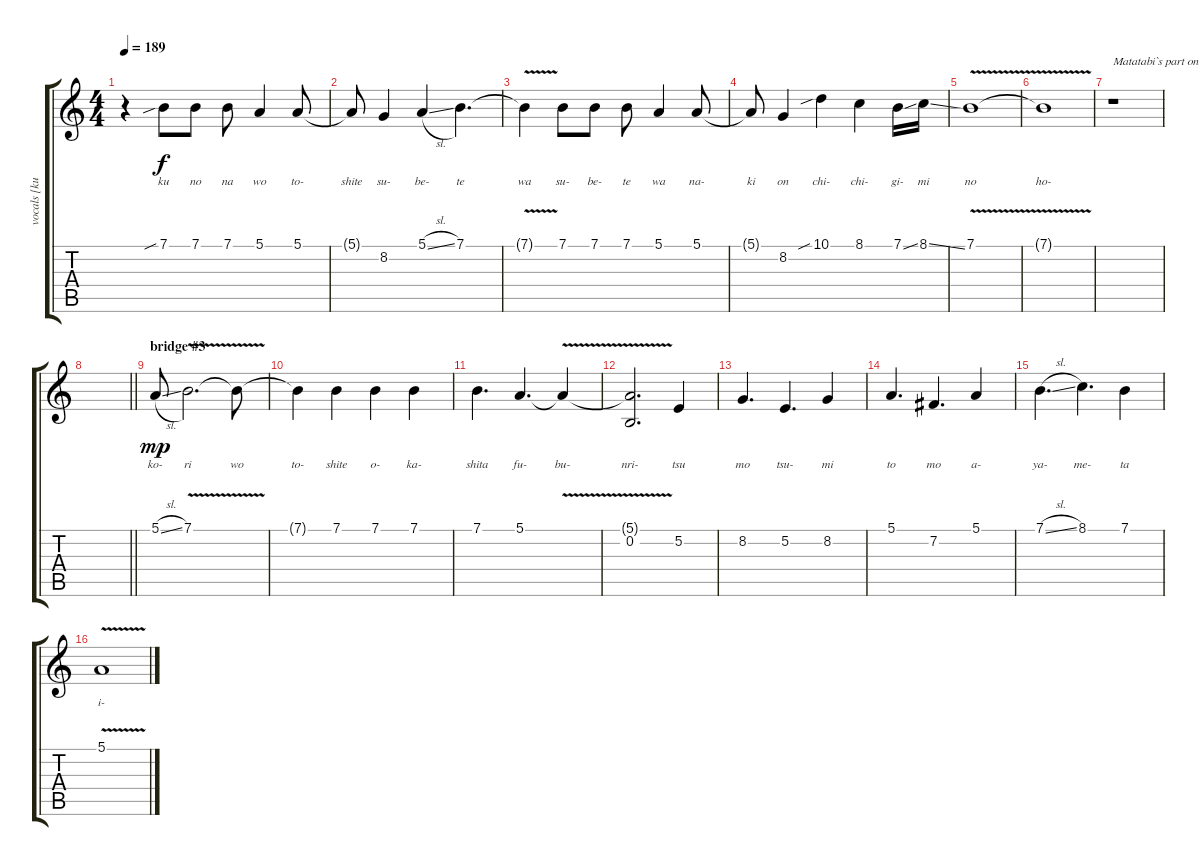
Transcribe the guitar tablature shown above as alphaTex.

\track ("vocals [kuroneko]" "vocals [ku") {instrument flute}
\staff {score tabs}
\tuning (E4 B3 G3 D3 A2 E2) {hide}
\ts (4 4)
\tempo 189
\clef g2
\ks c
r.4{dy f} 7.1{sib}.8{lyrics (0 "ku") lyrics (1 "") lyrics (2 "") lyrics (3 "") lyrics (4 "")} 7.1.8{lyrics (0 "no") lyrics (1 "") lyrics (2 "") lyrics (3 "") lyrics (4 "")} 7.1.8{lyrics (0 "na") lyrics (1 "") lyrics (2 "") lyrics (3 "") lyrics (4 "")} 5.1.4{lyrics (0 "wo") lyrics (1 "") lyrics (2 "") lyrics (3 "") lyrics (4 "")} 5.1.8{lyrics (0 "to-") lyrics (1 "") lyrics (2 "") lyrics (3 "") lyrics (4 "")} |
5.1{t}.8{lyrics (0 "shite") lyrics (1 "") lyrics (2 "") lyrics (3 "") lyrics (4 "")} 8.2.4{lyrics (0 "su-") lyrics (1 "") lyrics (2 "") lyrics (3 "") lyrics (4 "")} 5.1{sl}.4{lyrics (0 "be-") lyrics (1 "") lyrics (2 "") lyrics (3 "") lyrics (4 "")} 7.1.4{d lyrics (0 "te") lyrics (1 "") lyrics (2 "") lyrics (3 "") lyrics (4 "")} |
7.1{v t}.4{lyrics (0 "wa") lyrics (1 "") lyrics (2 "") lyrics (3 "") lyrics (4 "")} 7.1.8{lyrics (0 "su-") lyrics (1 "") lyrics (2 "") lyrics (3 "") lyrics (4 "")} 7.1.8{lyrics (0 "be-") lyrics (1 "") lyrics (2 "") lyrics (3 "") lyrics (4 "")} 7.1.8{lyrics (0 "te") lyrics (1 "") lyrics (2 "") lyrics (3 "") lyrics (4 "")} 5.1.4{lyrics (0 "wa") lyrics (1 "") lyrics (2 "") lyrics (3 "") lyrics (4 "")} 5.1.8{lyrics (0 "na-") lyrics (1 "") lyrics (2 "") lyrics (3 "") lyrics (4 "")} |
5.1{t}.8{lyrics (0 "ki") lyrics (1 "") lyrics (2 "") lyrics (3 "") lyrics (4 "")} 8.2.4{lyrics (0 "on") lyrics (1 "") lyrics (2 "") lyrics (3 "") lyrics (4 "")} 10.1{sib}.4{lyrics (0 "chi-") lyrics (1 "") lyrics (2 "") lyrics (3 "") lyrics (4 "")} 8.1.4{lyrics (0 "chi-") lyrics (1 "") lyrics (2 "") lyrics (3 "") lyrics (4 "")} 7.1{ss}.16{lyrics (0 "gi-") lyrics (1 "") lyrics (2 "") lyrics (3 "") lyrics (4 "")} 8.1{ss}.16{lyrics (0 "mi") lyrics (1 "") lyrics (2 "") lyrics (3 "") lyrics (4 "")} |
7.1{v}.1{lyrics (0 "no") lyrics (1 "") lyrics (2 "") lyrics (3 "") lyrics (4 "")} |
7.1{t}.1{lyrics (0 "ho-") lyrics (1 "") lyrics (2 "") lyrics (3 "") lyrics (4 "")} |
r.1{txt "Matatabi`s part on next track"} |
\barLineRight lightlight
|
\section ("" "bridge #3")
5.1{sl}.8{lyrics (0 "ko-") lyrics (1 "") lyrics (2 "") lyrics (3 "") lyrics (4 "") dy mp} 7.1{v}.2{d lyrics (0 "ri") lyrics (1 "") lyrics (2 "") lyrics (3 "") lyrics (4 "")} 7.1{t}.8{lyrics (0 "wo") lyrics (1 "") lyrics (2 "") lyrics (3 "") lyrics (4 "")} |
7.1{t}.4{lyrics (0 "to-") lyrics (1 "") lyrics (2 "") lyrics (3 "") lyrics (4 "")} 7.1.4{lyrics (0 "shite") lyrics (1 "") lyrics (2 "") lyrics (3 "") lyrics (4 "")} 7.1.4{lyrics (0 "o-") lyrics (1 "") lyrics (2 "") lyrics (3 "") lyrics (4 "")} 7.1.4{lyrics (0 "ka-") lyrics (1 "") lyrics (2 "") lyrics (3 "") lyrics (4 "")} |
7.1.4{d lyrics (0 "shita") lyrics (1 "") lyrics (2 "") lyrics (3 "") lyrics (4 "")} 5.1.4{d lyrics (0 "fu-") lyrics (1 "") lyrics (2 "") lyrics (3 "") lyrics (4 "")} 5.1{v t}.4{lyrics (0 "bu-") lyrics (1 "") lyrics (2 "") lyrics (3 "") lyrics (4 "")} |
(5.1{t} 0.2).2{d lyrics (0 "nri-") lyrics (1 "") lyrics (2 "") lyrics (3 "") lyrics (4 "")} 5.2.4{lyrics (0 "tsu") lyrics (1 "") lyrics (2 "") lyrics (3 "") lyrics (4 "")} |
8.2.4{d lyrics (0 "mo") lyrics (1 "") lyrics (2 "") lyrics (3 "") lyrics (4 "")} 5.2.4{d lyrics (0 "tsu-") lyrics (1 "") lyrics (2 "") lyrics (3 "") lyrics (4 "")} 8.2.4{lyrics (0 "mi") lyrics (1 "") lyrics (2 "") lyrics (3 "") lyrics (4 "")} |
5.1.4{d lyrics (0 "to") lyrics (1 "") lyrics (2 "") lyrics (3 "") lyrics (4 "")} 7.2.4{d lyrics (0 "mo") lyrics (1 "") lyrics (2 "") lyrics (3 "") lyrics (4 "")} 5.1.4{lyrics (0 "a-") lyrics (1 "") lyrics (2 "") lyrics (3 "") lyrics (4 "")} |
7.1{sl}.4{d lyrics (0 "ya-") lyrics (1 "") lyrics (2 "") lyrics (3 "") lyrics (4 "")} 8.1.4{d lyrics (0 "me-") lyrics (1 "") lyrics (2 "") lyrics (3 "") lyrics (4 "")} 7.1.4{lyrics (0 "ta") lyrics (1 "") lyrics (2 "") lyrics (3 "") lyrics (4 "")} |
5.1{v}.1{lyrics (0 "i-") lyrics (1 "") lyrics (2 "") lyrics (3 "") lyrics (4 "")}
